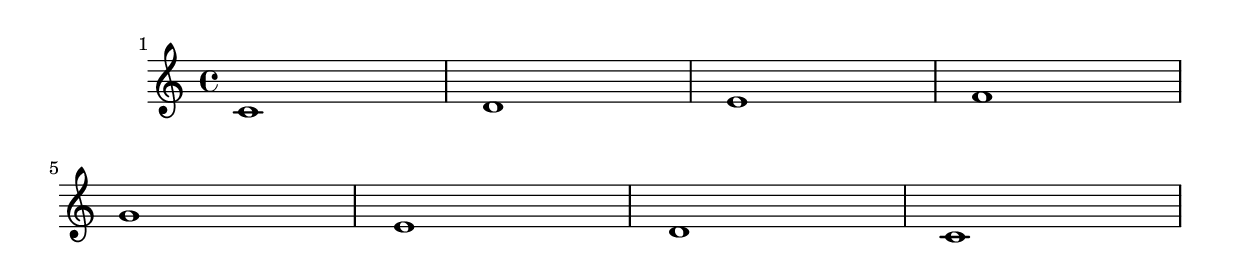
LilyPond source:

%% Do not edit this file; it is automatically
%% generated from LSR http://lsr.dsi.unimi.it
%% This file is in the public domain.
\version "2.13.10"

\header {
  lsrtags = "rhythms"

%% Translation of GIT committish: 4385ed4cc738e164a95798862580b4b86703356f
  texidoces = "

De forma predeterminada se suprime el número del primer compás de una
partitura si es menor o igual a @q{1}.  Al establecer el valor de
@code{barNumberVisibility} a @code{all-bar-numbers-visible}, se puede
imprimir cualquier número de compás para el primer compás y todos los
siguientes.  Observe que, para que esto funcione, se debe insertar una
líinea divisoria vacía antes de la primera nota.

"

  doctitlees = "Imprimir el número de compás en el primer compás"


%% Translation of GIT committish: d96023d8792c8af202c7cb8508010c0d3648899d
  texidocde = "
Standardmäßig wird die erste Taktzahl einer Paritur nicht gesetzt,
wenn sie weniger oder gleich '1' ist.  Indem man @code{barNumberVisibility}
auf @code{all-bar-numbers-visible} setzt, kann eine beliebige
Taktzahl für den ersten und die folgenden Takte gesetzt werden.
Eine leere Taktlinie muss jedoch vor der ersten Note eingefügt
werden, damit das funktioniert.

"
  doctitlede = "Setzen der Taktnummer für den ersten Takt"


%% Translation of GIT committish: 21c8461ea87cd670a35a40b91d3ef20de03a0409
  texidocfr = "
Par défaut, LilyPond n'affiche pas le premier numéro de mesure s'il est
inférieur à 2. Le fait de définir @code{barNumberVisibility} à
@code{all-bar-numbers-visible} vous permettra d'imprimer n'importe quel
numéro pour la première mesure.  À noter que l'impression d'un numéro
de mesure ne peut intervenir que s'il y a une barre.  Aussi, pour
pouvoir le faire au début d'un morceau, devrez-vous ajouter une barre
vide avant la première note.

"
  doctitlefr = "Afficher le numéro de la première mesure"

  texidoc = "
By default, the first bar number in a score is suppressed if it is less
than or equal to `1'.  By setting @code{barNumberVisibility} to
@code{all-bar-numbers-visible}, any bar number can be printed for the
first measure and all subsequent measures.  Note that an empty bar line
must be inserted before the first note for this to work.

"
  doctitle = "Printing the bar number for the first measure"
} % begin verbatim

\relative c' {
  \set Score.barNumberVisibility = #all-bar-numbers-visible
  \bar ""
  c1 | d | e | f \break
  g1 | e | d | c
}

